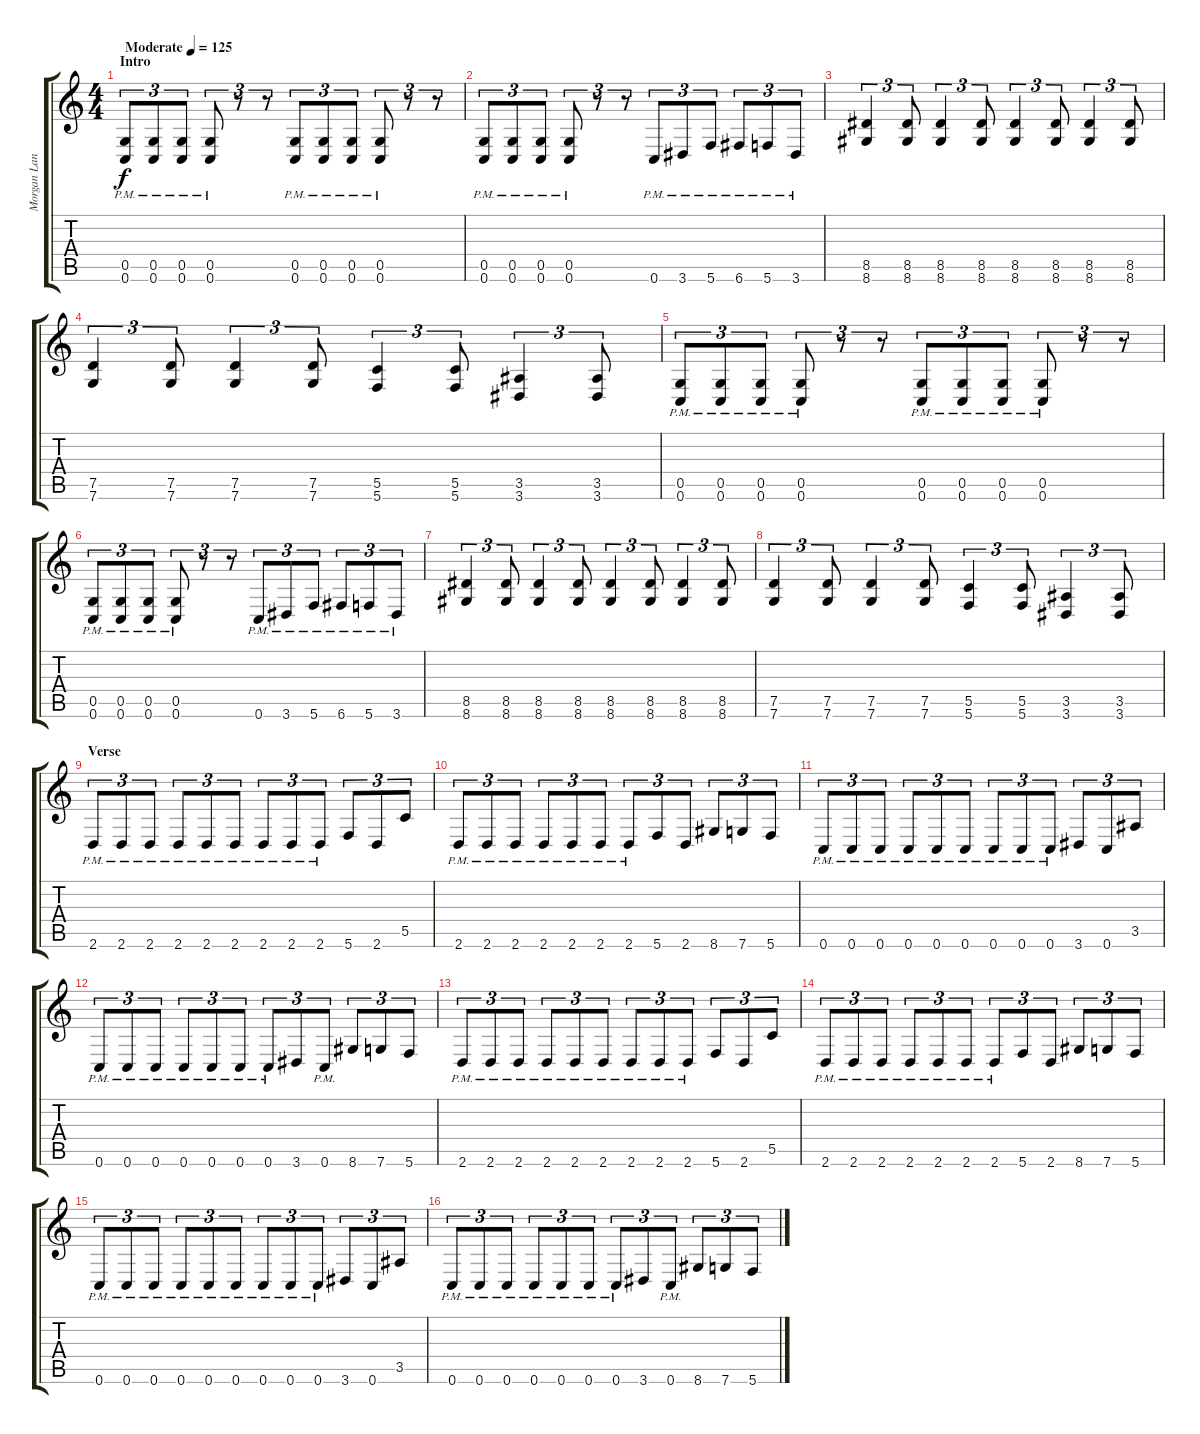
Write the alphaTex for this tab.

\track ("Morgan Lander (Guitar)" "Morgan Lan") {instrument distortionguitar}
\staff {score tabs}
\tuning (D4 A3 F3 C3 G2 C2) {hide}
\ts (4 4)
\section ("" "Intro")
\tempo (125 "Moderate")
\clef g2
\ks c
(0.5{pm} 0.6{pm}).8{tu (3 2) dy f instrument distortionguitar} (0.5{pm} 0.6{pm}).8{tu (3 2)} (0.5{pm} 0.6{pm}).8{tu (3 2)} (0.5{pm} 0.6{pm}).8{tu (3 2)} r.8{tu (3 2)} r.8{tu (3 2)} (0.5{pm} 0.6{pm}).8{tu (3 2)} (0.5{pm} 0.6{pm}).8{tu (3 2)} (0.5{pm} 0.6{pm}).8{tu (3 2)} (0.5{pm} 0.6{pm}).8{tu (3 2)} r.8{tu (3 2)} r.8{tu (3 2)} |
(0.5{pm} 0.6{pm}).8{tu (3 2)} (0.5{pm} 0.6{pm}).8{tu (3 2)} (0.5{pm} 0.6{pm}).8{tu (3 2)} (0.5{pm} 0.6{pm}).8{tu (3 2)} r.8{tu (3 2)} r.8{tu (3 2)} 0.6{pm}.8{tu (3 2)} 3.6{pm}.8{tu (3 2)} 5.6{pm}.8{tu (3 2)} 6.6{pm}.8{tu (3 2)} 5.6{pm}.8{tu (3 2)} 3.6{pm}.8{tu (3 2)} |
(8.5 8.6).4{tu (3 2)} (8.5 8.6).8{tu (3 2)} (8.5 8.6).4{tu (3 2)} (8.5 8.6).8{tu (3 2)} (8.5 8.6).4{tu (3 2)} (8.5 8.6).8{tu (3 2)} (8.5 8.6).4{tu (3 2)} (8.5 8.6).8{tu (3 2)} |
(7.5 7.6).4{tu (3 2)} (7.5 7.6).8{tu (3 2)} (7.5 7.6).4{tu (3 2)} (7.5 7.6).8{tu (3 2)} (5.5 5.6).4{tu (3 2)} (5.5 5.6).8{tu (3 2)} (3.5 3.6).4{tu (3 2)} (3.5 3.6).8{tu (3 2)} |
(0.5{pm} 0.6{pm}).8{tu (3 2)} (0.5{pm} 0.6{pm}).8{tu (3 2)} (0.5{pm} 0.6{pm}).8{tu (3 2)} (0.5{pm} 0.6{pm}).8{tu (3 2)} r.8{tu (3 2)} r.8{tu (3 2)} (0.5{pm} 0.6{pm}).8{tu (3 2)} (0.5{pm} 0.6{pm}).8{tu (3 2)} (0.5{pm} 0.6{pm}).8{tu (3 2)} (0.5{pm} 0.6{pm}).8{tu (3 2)} r.8{tu (3 2)} r.8{tu (3 2)} |
(0.5{pm} 0.6{pm}).8{tu (3 2)} (0.5{pm} 0.6{pm}).8{tu (3 2)} (0.5{pm} 0.6{pm}).8{tu (3 2)} (0.5{pm} 0.6{pm}).8{tu (3 2)} r.8{tu (3 2)} r.8{tu (3 2)} 0.6{pm}.8{tu (3 2)} 3.6{pm}.8{tu (3 2)} 5.6{pm}.8{tu (3 2)} 6.6{pm}.8{tu (3 2)} 5.6{pm}.8{tu (3 2)} 3.6{pm}.8{tu (3 2)} |
(8.5 8.6).4{tu (3 2)} (8.5 8.6).8{tu (3 2)} (8.5 8.6).4{tu (3 2)} (8.5 8.6).8{tu (3 2)} (8.5 8.6).4{tu (3 2)} (8.5 8.6).8{tu (3 2)} (8.5 8.6).4{tu (3 2)} (8.5 8.6).8{tu (3 2)} |
(7.5 7.6).4{tu (3 2)} (7.5 7.6).8{tu (3 2)} (7.5 7.6).4{tu (3 2)} (7.5 7.6).8{tu (3 2)} (5.5 5.6).4{tu (3 2)} (5.5 5.6).8{tu (3 2)} (3.5 3.6).4{tu (3 2)} (3.5 3.6).8{tu (3 2)} |
\section ("" "Verse")
2.6{pm}.8{tu (3 2)} 2.6{pm}.8{tu (3 2)} 2.6{pm}.8{tu (3 2)} 2.6{pm}.8{tu (3 2)} 2.6{pm}.8{tu (3 2)} 2.6{pm}.8{tu (3 2)} 2.6{pm}.8{tu (3 2)} 2.6{pm}.8{tu (3 2)} 2.6{pm}.8{tu (3 2)} 5.6.8{tu (3 2)} 2.6.8{tu (3 2)} 5.5.8{tu (3 2)} |
2.6{pm}.8{tu (3 2)} 2.6{pm}.8{tu (3 2)} 2.6{pm}.8{tu (3 2)} 2.6{pm}.8{tu (3 2)} 2.6{pm}.8{tu (3 2)} 2.6{pm}.8{tu (3 2)} 2.6{pm}.8{tu (3 2)} 5.6.8{tu (3 2)} 2.6.8{tu (3 2)} 8.6.8{tu (3 2)} 7.6.8{tu (3 2)} 5.6.8{tu (3 2)} |
0.6{pm}.8{tu (3 2)} 0.6{pm}.8{tu (3 2)} 0.6{pm}.8{tu (3 2)} 0.6{pm}.8{tu (3 2)} 0.6{pm}.8{tu (3 2)} 0.6{pm}.8{tu (3 2)} 0.6{pm}.8{tu (3 2)} 0.6{pm}.8{tu (3 2)} 0.6{pm}.8{tu (3 2)} 3.6.8{tu (3 2)} 0.6.8{tu (3 2)} 3.5.8{tu (3 2)} |
0.6{pm}.8{tu (3 2)} 0.6{pm}.8{tu (3 2)} 0.6{pm}.8{tu (3 2)} 0.6{pm}.8{tu (3 2)} 0.6{pm}.8{tu (3 2)} 0.6{pm}.8{tu (3 2)} 0.6{pm}.8{tu (3 2)} 3.6.8{tu (3 2)} 0.6{pm}.8{tu (3 2)} 8.6.8{tu (3 2)} 7.6.8{tu (3 2)} 5.6.8{tu (3 2)} |
2.6{pm}.8{tu (3 2)} 2.6{pm}.8{tu (3 2)} 2.6{pm}.8{tu (3 2)} 2.6{pm}.8{tu (3 2)} 2.6{pm}.8{tu (3 2)} 2.6{pm}.8{tu (3 2)} 2.6{pm}.8{tu (3 2)} 2.6{pm}.8{tu (3 2)} 2.6{pm}.8{tu (3 2)} 5.6.8{tu (3 2)} 2.6.8{tu (3 2)} 5.5.8{tu (3 2)} |
2.6{pm}.8{tu (3 2)} 2.6{pm}.8{tu (3 2)} 2.6{pm}.8{tu (3 2)} 2.6{pm}.8{tu (3 2)} 2.6{pm}.8{tu (3 2)} 2.6{pm}.8{tu (3 2)} 2.6{pm}.8{tu (3 2)} 5.6.8{tu (3 2)} 2.6.8{tu (3 2)} 8.6.8{tu (3 2)} 7.6.8{tu (3 2)} 5.6.8{tu (3 2)} |
0.6{pm}.8{tu (3 2)} 0.6{pm}.8{tu (3 2)} 0.6{pm}.8{tu (3 2)} 0.6{pm}.8{tu (3 2)} 0.6{pm}.8{tu (3 2)} 0.6{pm}.8{tu (3 2)} 0.6{pm}.8{tu (3 2)} 0.6{pm}.8{tu (3 2)} 0.6{pm}.8{tu (3 2)} 3.6.8{tu (3 2)} 0.6.8{tu (3 2)} 3.5.8{tu (3 2)} |
0.6{pm}.8{tu (3 2)} 0.6{pm}.8{tu (3 2)} 0.6{pm}.8{tu (3 2)} 0.6{pm}.8{tu (3 2)} 0.6{pm}.8{tu (3 2)} 0.6{pm}.8{tu (3 2)} 0.6{pm}.8{tu (3 2)} 3.6.8{tu (3 2)} 0.6{pm}.8{tu (3 2)} 8.6.8{tu (3 2)} 7.6.8{tu (3 2)} 5.6.8{tu (3 2)}
